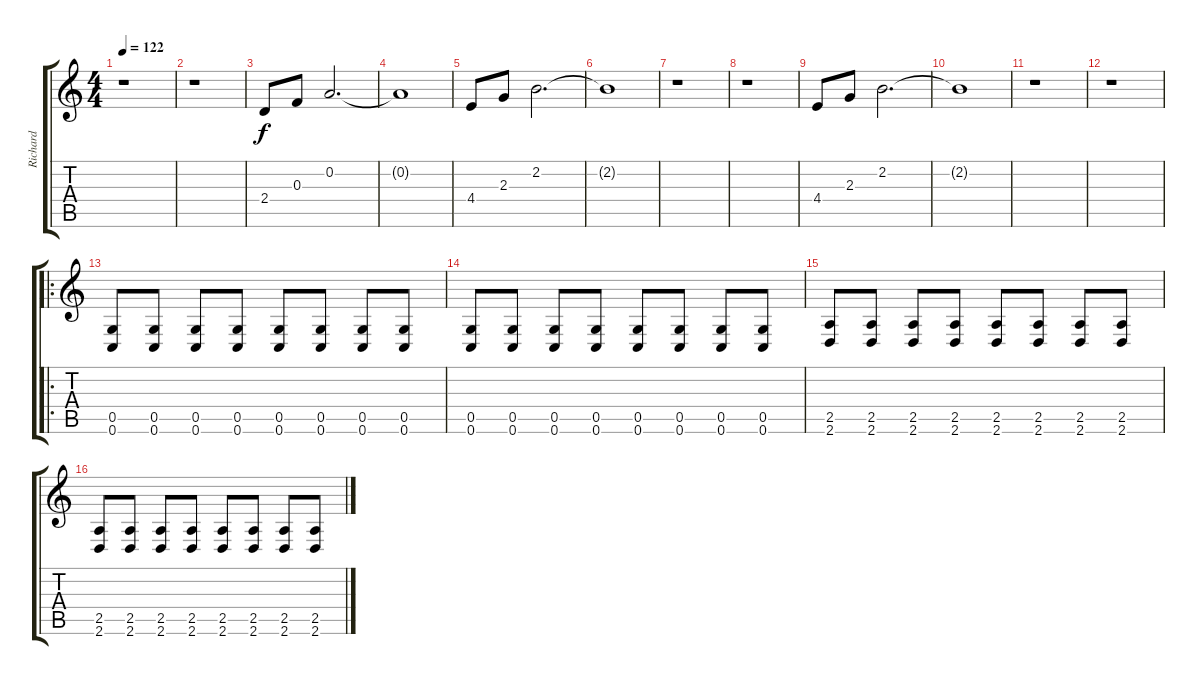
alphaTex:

\track ("Richard " "Richard ") {instrument distortionguitar}
\staff {score tabs}
\tuning (D4 A3 F3 C3 G2 C2) {hide}
\ts (4 4)
\tempo 122
\clef g2
\ks c
r.1{dy f} |
r.1 |
2.4.8 0.3.8 0.2.2{d} |
0.2{t}.1 |
4.4.8 2.3.8 2.2.2{d} |
2.2{t}.1 |
r.1 |
r.1 |
4.4.8 2.3.8 2.2.2{d} |
2.2{t}.1 |
r.1 |
r.1 |
\ro
(0.5 0.6).8 (0.5 0.6).8 (0.5 0.6).8 (0.5 0.6).8 (0.5 0.6).8 (0.5 0.6).8 (0.5 0.6).8 (0.5 0.6).8 |
(0.5 0.6).8 (0.5 0.6).8 (0.5 0.6).8 (0.5 0.6).8 (0.5 0.6).8 (0.5 0.6).8 (0.5 0.6).8 (0.5 0.6).8 |
(2.5 2.6).8 (2.5 2.6).8 (2.5 2.6).8 (2.5 2.6).8 (2.5 2.6).8 (2.5 2.6).8 (2.5 2.6).8 (2.5 2.6).8 |
(2.5 2.6).8 (2.5 2.6).8 (2.5 2.6).8 (2.5 2.6).8 (2.5 2.6).8 (2.5 2.6).8 (2.5 2.6).8 (2.5 2.6).8
